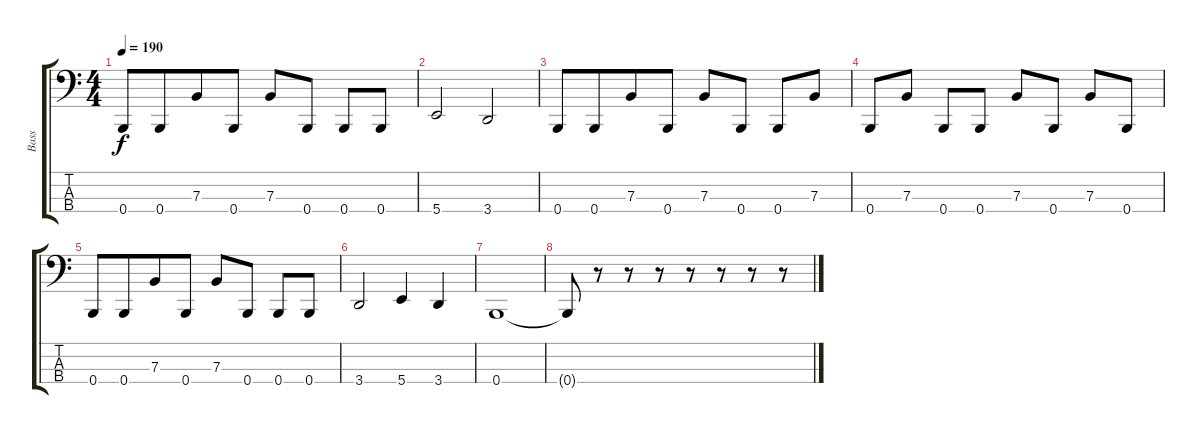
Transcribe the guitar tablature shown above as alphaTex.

\track ("Bass" "Bass") {instrument electricbassfinger}
\staff {score tabs}
\tuning (D2 A1 E1 B0) {hide}
\ts (4 4)
\tempo 190
\clef f4
\ks c
0.4.8{dy f} 0.4.8{beam merge} 7.3.8{beam merge} 0.4.8 7.3.8 0.4.8 0.4.8{beam merge} 0.4.8 |
5.4.2{beam merge} 3.4.2 |
0.4.8 0.4.8{beam merge} 7.3.8 0.4.8 7.3.8 0.4.8 0.4.8 7.3.8 |
0.4.8 7.3.8 0.4.8 0.4.8 7.3.8 0.4.8 7.3.8{beam merge} 0.4.8 |
0.4.8 0.4.8{beam merge} 7.3.8{beam merge} 0.4.8 7.3.8 0.4.8 0.4.8{beam merge} 0.4.8 |
3.4.2{beam merge} 5.4.4{beam merge} 3.4.4 |
0.4.1 |
0.4{t}.8{beam merge} r.8 r.8 r.8{beam merge} r.8 r.8 r.8 r.8
